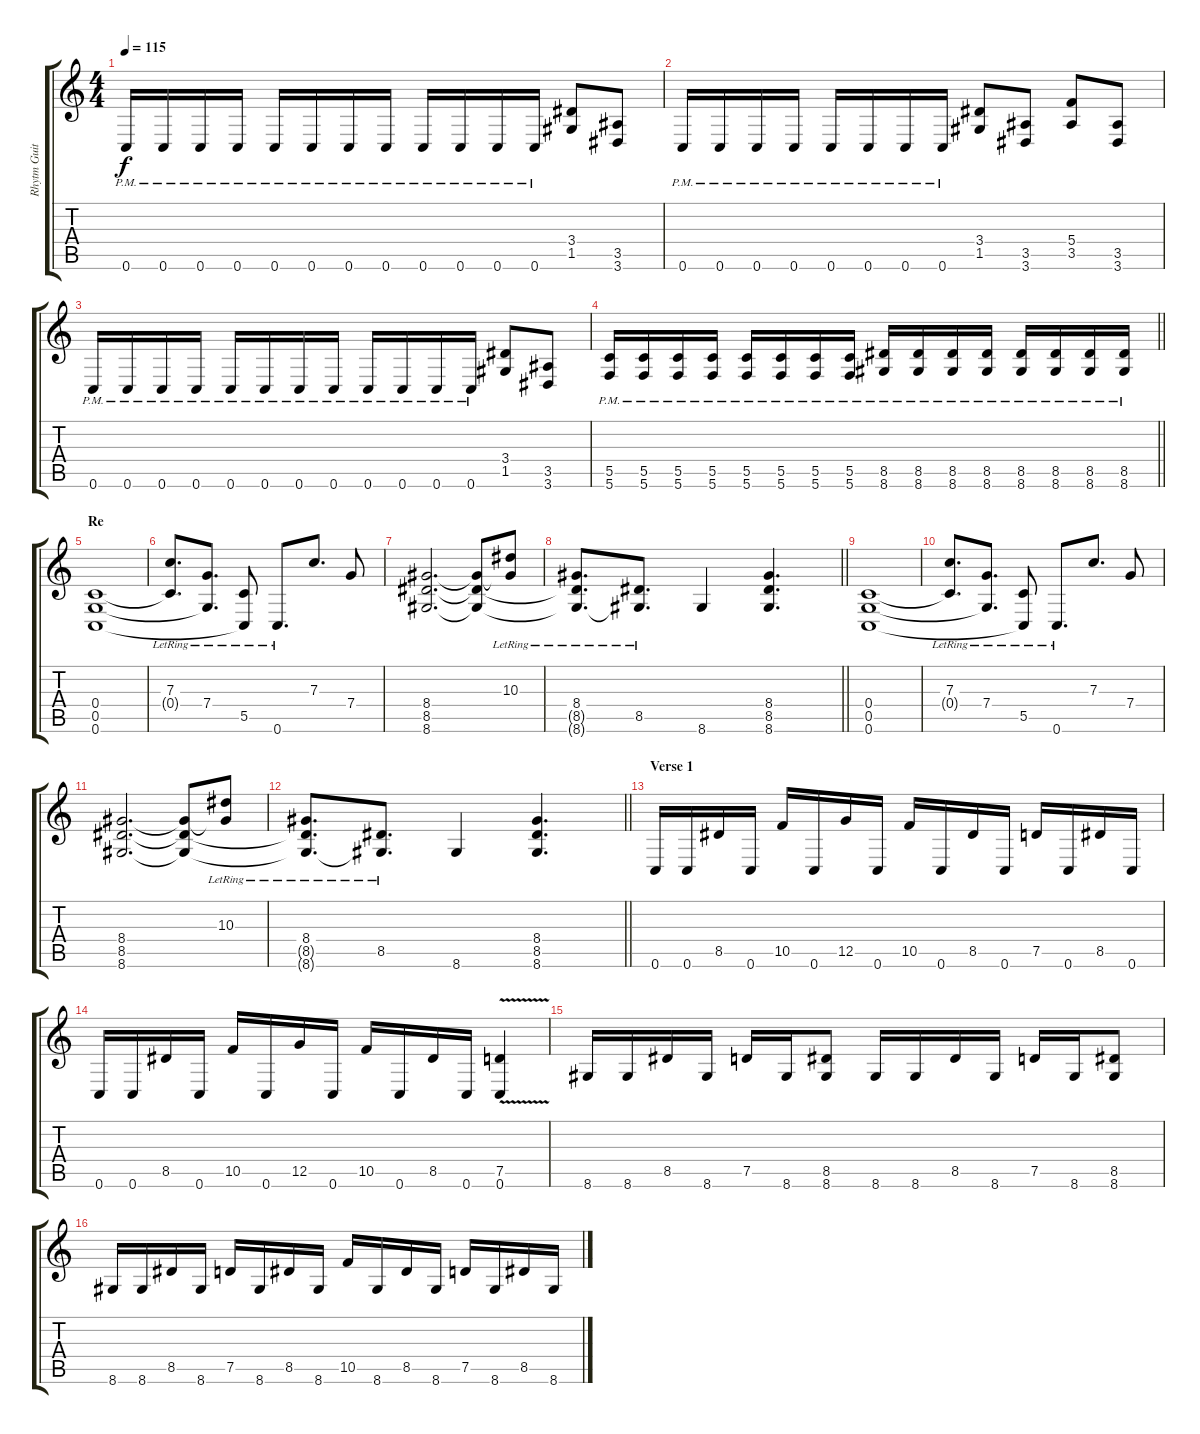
\track ("Rhytm Guitar" "Rhytm Guit") {instrument distortionguitar}
\staff {score tabs}
\tuning (D4 A3 F3 C3 G2 C2) {hide}
\ts (4 4)
\tempo 115
\clef g2
\ks c
0.6{pm}.16{dy f} 0.6{pm}.16 0.6{pm}.16 0.6{pm}.16 0.6{pm}.16 0.6{pm}.16 0.6{pm}.16 0.6{pm}.16 0.6{pm}.16 0.6{pm}.16 0.6{pm}.16 0.6{pm}.16 (3.4 1.5).8 (3.5 3.6).8 |
0.6{pm}.16 0.6{pm}.16 0.6{pm}.16 0.6{pm}.16 0.6{pm}.16 0.6{pm}.16 0.6{pm}.16 0.6{pm}.16 (3.4 1.5).8 (3.5 3.6).8 (5.4 3.5).8 (3.5 3.6).8 |
0.6{pm}.16 0.6{pm}.16 0.6{pm}.16 0.6{pm}.16 0.6{pm}.16 0.6{pm}.16 0.6{pm}.16 0.6{pm}.16 0.6{pm}.16 0.6{pm}.16 0.6{pm}.16 0.6{pm}.16 (3.4 1.5).8 (3.5 3.6).8 |
\barLineRight lightlight
(5.5{pm} 5.6{pm}).16 (5.5{pm} 5.6{pm}).16 (5.5{pm} 5.6{pm}).16 (5.5{pm} 5.6{pm}).16 (5.5{pm} 5.6{pm}).16 (5.5{pm} 5.6{pm}).16 (5.5{pm} 5.6{pm}).16 (5.5{pm} 5.6{pm}).16 (8.5{pm} 8.6{pm}).16 (8.5{pm} 8.6{pm}).16 (8.5{pm} 8.6{pm}).16 (8.5{pm} 8.6{pm}).16 (8.5{pm} 8.6{pm}).16 (8.5{pm} 8.6{pm}).16 (8.5{pm} 8.6{pm}).16 (8.5{pm} 8.6{pm}).16 |
\section ("" "Re")
(0.4 0.5 0.6).1 |
(7.3{lr} 0.4{t}).8{d} (7.4{lr} 0.5{t}).8{d} (5.5{lr} 0.6{t}).8 0.6{lr}.8{d} 7.3.8{d} 7.4.8 |
(8.4 8.5 8.6).2{d} (8.4{t} 8.5{t} 8.6{t}).8 (10.3{lr} 8.4{t}).8 |
\barLineRight lightlight
(8.4{lr} 8.5{t} 8.6{t}).8{d} (8.5{lr} 8.6{t}).8{d} 8.6.4 (8.4 8.5 8.6).4{d} |
(0.4 0.5 0.6).1 |
(7.3{lr} 0.4{t}).8{d} (7.4{lr} 0.5{t}).8{d} (5.5{lr} 0.6{t}).8 0.6{lr}.8{d} 7.3.8{d} 7.4.8 |
(8.4 8.5 8.6).2{d} (8.4{t} 8.5{t} 8.6{t}).8 (10.3{lr} 8.4{t}).8 |
\barLineRight lightlight
(8.4{lr} 8.5{t} 8.6{t}).8{d} (8.5{lr} 8.6{t}).8{d} 8.6.4 (8.4 8.5 8.6).4{d} |
\section ("" "Verse 1")
0.6.16 0.6.16 8.5.16 0.6.16 10.5.16 0.6.16 12.5.16 0.6.16 10.5.16 0.6.16 8.5.16 0.6.16 7.5.16 0.6.16 8.5.16 0.6.16 |
0.6.16 0.6.16 8.5.16 0.6.16 10.5.16 0.6.16 12.5.16 0.6.16 10.5.16 0.6.16 8.5.16 0.6.16 (7.5{v} 0.6).4 |
8.6.16 8.6.16 8.5.16 8.6.16 7.5.16 8.6.16 (8.5 8.6).8 8.6.16 8.6.16 8.5.16 8.6.16 7.5.16 8.6.16 (8.5 8.6).8 |
8.6.16 8.6.16 8.5.16 8.6.16 7.5.16 8.6.16 8.5.16 8.6.16 10.5.16 8.6.16 8.5.16 8.6.16 7.5.16 8.6.16 8.5.16 8.6.16
